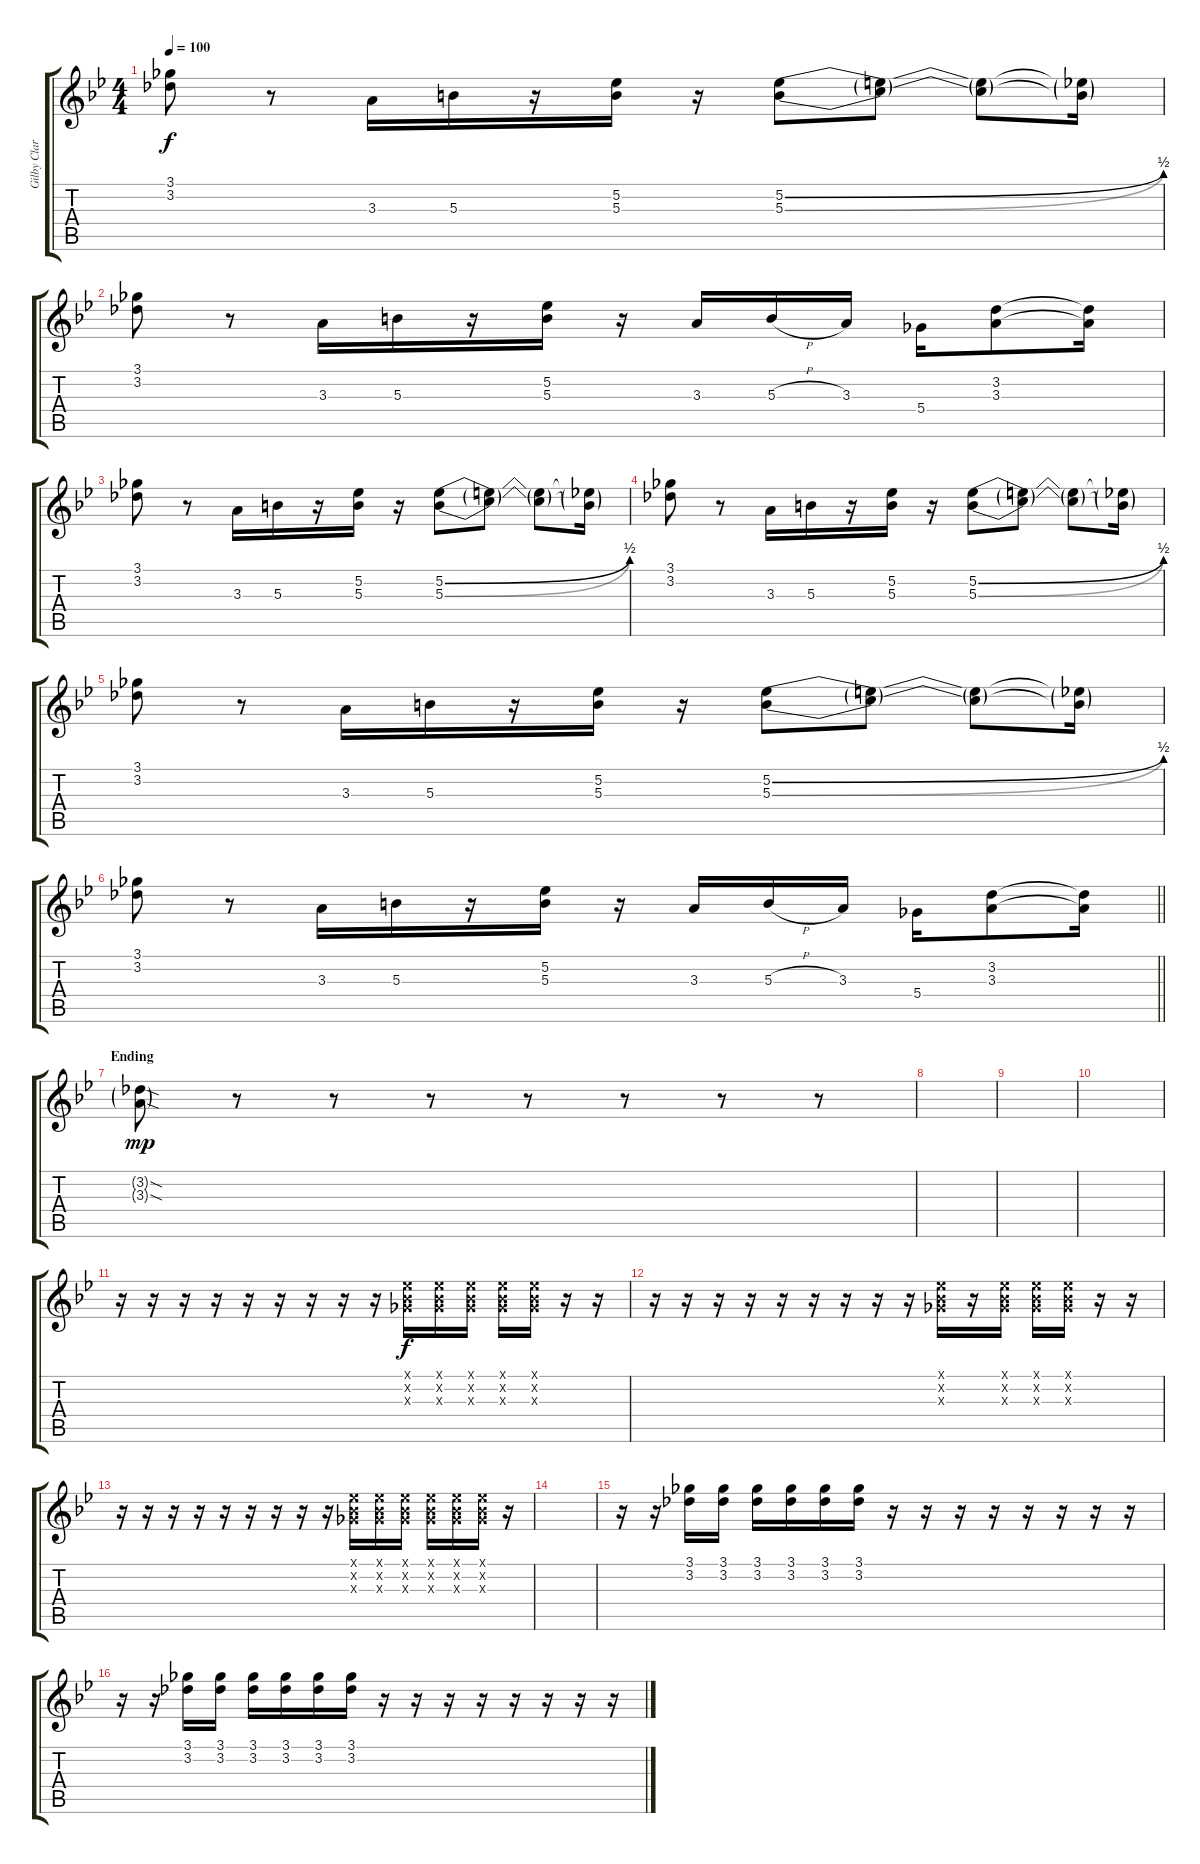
\track ("Gilby Clark" "Gilby Clar") {instrument distortionguitar}
\staff {score tabs}
\tuning (Eb4 Bb3 Gb3 Db3 Ab2 Eb2) {hide}
\ts (4 4)
\tempo 100
\clef g2
\ks bb
(3.1 3.2).8{dy f} r.8 3.3.16 5.3.16 r.16 (5.2 5.3).16 r.16 (5.2{be (bend 0 0 60 2)} 5.3{be (bend 0 0 60 2)}).8 (5.2{t} 5.3{t}).8 (5.2{t} 5.3{t}).8 (5.2{t} 5.3{t}).16 |
(3.1 3.2).8 r.8 3.3.16 5.3.16 r.16 (5.2 5.3).16 r.16 3.3.16 5.3{h}.16 3.3.16 5.4.16 (3.2 3.3).8 (3.2{t} 3.3{t}).16 |
(3.1 3.2).8 r.8 3.3.16 5.3.16 r.16 (5.2 5.3).16 r.16 (5.2{be (bend 0 0 60 2)} 5.3{be (bend 0 0 60 2)}).8 (5.2{t} 5.3{t}).8 (5.2{t} 5.3{t}).8 (5.2{t} 5.3{t}).16 |
(3.1 3.2).8 r.8 3.3.16 5.3.16 r.16 (5.2 5.3).16 r.16 (5.2{be (bend 0 0 60 2)} 5.3{be (bend 0 0 60 2)}).8 (5.2{t} 5.3{t}).8 (5.2{t} 5.3{t}).8 (5.2{t} 5.3{t}).16 |
(3.1 3.2).8 r.8 3.3.16 5.3.16 r.16 (5.2 5.3).16 r.16 (5.2{be (bend 0 0 60 2)} 5.3{be (bend 0 0 60 2)}).8 (5.2{t} 5.3{t}).8 (5.2{t} 5.3{t}).8 (5.2{t} 5.3{t}).16 |
\barLineRight lightlight
(3.1 3.2).8 r.8 3.3.16 5.3.16 r.16 (5.2 5.3).16 r.16 3.3.16 5.3{h}.16 3.3.16 5.4.16 (3.2 3.3).8 (3.2{t} 3.3{t}).16 |
\section ("" "Ending")
(3.2{sod g} 3.3{sod g}).8{dy mp} r.8 r.8 r.8 r.8 r.8 r.8 r.8 |
|
|
|
r.16 r.16 r.16 r.16 r.16 r.16 r.16 r.16 r.16 (0.1{x} 0.2{x} 0.3{x}).16{dy f} (0.1{x} 0.2{x} 0.3{x}).16 (0.1{x} 0.2{x} 0.3{x}).16 (0.1{x} 0.2{x} 0.3{x}).16 (0.1{x} 0.2{x} 0.3{x}).16 r.16 r.16 |
r.16 r.16 r.16 r.16 r.16 r.16 r.16 r.16 r.16 (0.1{x} 0.2{x} 0.3{x}).16 r.16 (0.1{x} 0.2{x} 0.3{x}).16 (0.1{x} 0.2{x} 0.3{x}).16 (0.1{x} 0.2{x} 0.3{x}).16 r.16 r.16 |
r.16 r.16 r.16 r.16 r.16 r.16 r.16 r.16 r.16 (0.1{x} 0.2{x} 0.3{x}).16 (0.1{x} 0.2{x} 0.3{x}).16 (0.1{x} 0.2{x} 0.3{x}).16 (0.1{x} 0.2{x} 0.3{x}).16 (0.1{x} 0.2{x} 0.3{x}).16 (0.1{x} 0.2{x} 0.3{x}).16 r.16 |
|
r.16 r.16 (3.1 3.2).16 (3.1 3.2).16 (3.1 3.2).16 (3.1 3.2).16 (3.1 3.2).16 (3.1 3.2).16 r.16 r.16 r.16 r.16 r.16 r.16 r.16 r.16 |
r.16 r.16 (3.1 3.2).16 (3.1 3.2).16 (3.1 3.2).16 (3.1 3.2).16 (3.1 3.2).16 (3.1 3.2).16 r.16 r.16 r.16 r.16 r.16 r.16 r.16 r.16
